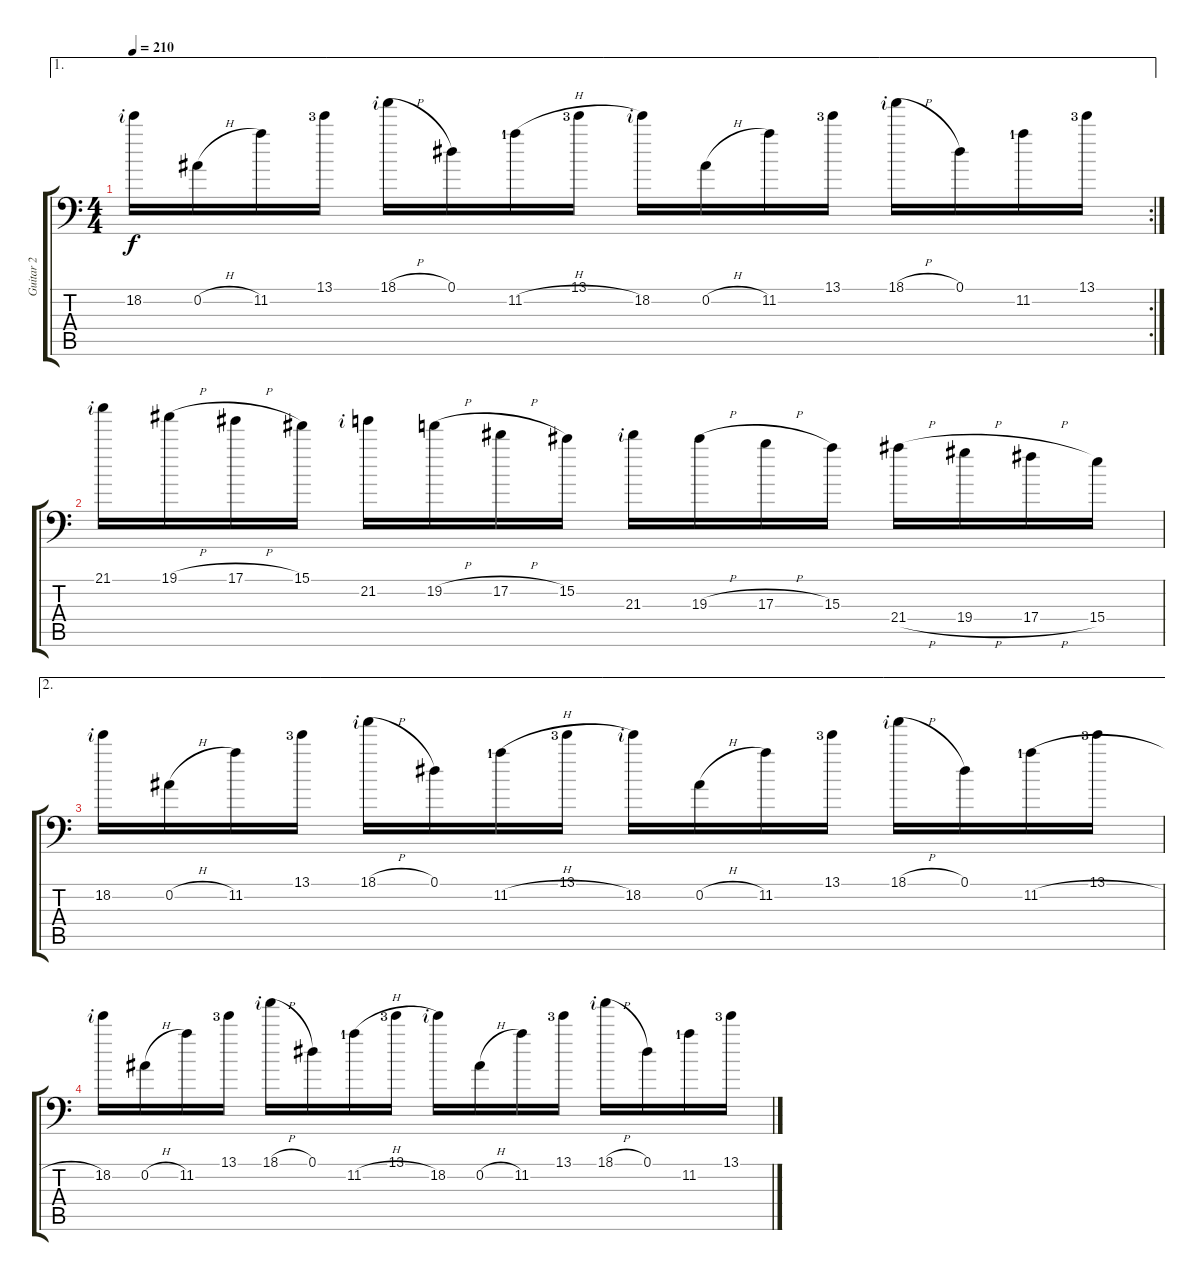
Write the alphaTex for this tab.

\track ("Guitar 2" "Guitar 2") {instrument distortionguitar}
\staff {score tabs}
\tuning (Eb4 Bb3 Gb3 Db3 Ab2 Ab1) {hide}
\ae 1
\rc 2
\ts (4 4)
\tempo 210
\clef f4
\ks c
18.2{rf 2}.16{dy f} 0.2{h}.16 11.2.16 13.1{lf 4}.16 18.1{h rf 2}.16 0.1.16 11.2{h lf 2}.16 13.1{lf 4}.16 18.2{rf 2}.16 0.2{h}.16 11.2.16 13.1{lf 4}.16 18.1{h rf 2}.16 0.1.16 11.2{lf 2}.16 13.1{lf 4}.16 |
21.1{rf 2}.16 19.1{h}.16 17.1{h}.16 15.1.16 21.2{rf 2}.16 19.2{h}.16 17.2{h}.16 15.2.16 21.3{rf 2}.16 19.3{h}.16 17.3{h}.16 15.3.16 21.4{h}.16 19.4{h}.16 17.4{h}.16 15.4.16 |
\ae 2
18.2{rf 2}.16 0.2{h}.16 11.2.16 13.1{lf 4}.16 18.1{h rf 2}.16 0.1.16 11.2{h lf 2}.16 13.1{lf 4}.16 18.2{rf 2}.16 0.2{h}.16 11.2.16 13.1{lf 4}.16 18.1{h rf 2}.16 0.1.16 11.2{h lf 2}.16 13.1{lf 4}.16 |
18.2{rf 2}.16 0.2{h}.16 11.2.16 13.1{lf 4}.16 18.1{h rf 2}.16 0.1.16 11.2{h lf 2}.16 13.1{lf 4}.16 18.2{rf 2}.16 0.2{h}.16 11.2.16 13.1{lf 4}.16 18.1{h rf 2}.16 0.1.16 11.2{h lf 2}.16 13.1{lf 4}.16
